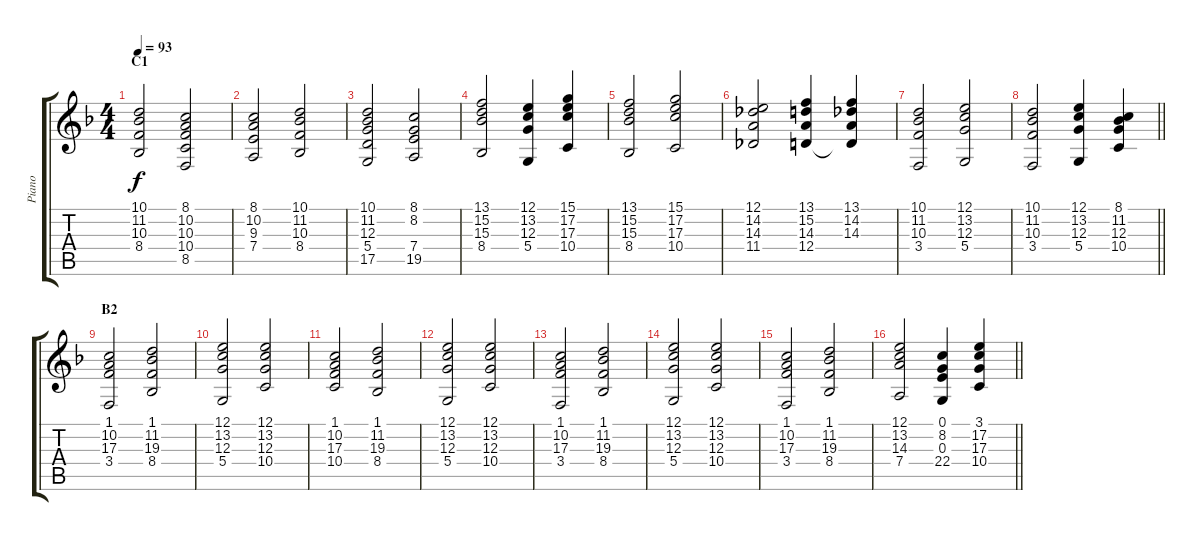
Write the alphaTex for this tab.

\track ("Piano" "Piano") {instrument acousticgrandpiano}
\staff {score tabs}
\tuning (E4 B3 G3 D3 A2 E2) {hide}
\ts (4 4)
\section ("" "C1")
\tempo 93
\clef g2
\ks f
(10.1 11.2 10.3 8.4).2{dy f} (8.1 10.2 10.3 10.4 8.5).2 |
(8.1 10.2 9.3 7.4).2 (10.1 11.2 10.3 8.4).2 |
(10.1 11.2 12.3 5.4 17.5).2 (8.1 8.2 7.4 19.5).2 |
(13.1 15.2 15.3 8.4).2 (12.1 13.2 12.3 5.4).4 (15.1 17.2 17.3 10.4).4 |
(13.1 15.2 15.3 8.4).2 (15.1 17.2 17.3 10.4).2 |
(12.1 14.2 14.3 11.4).2 (13.1 15.2 14.3 12.4).4 (13.1 14.2 14.3 12.4{t}).4 |
(10.1 11.2 10.3 3.4).2 (12.1 13.2 12.3 5.4).2 |
\barLineRight lightlight
(10.1 11.2 10.3 3.4).2 (12.1 13.2 12.3 5.4).4 (8.1 11.2 12.3 10.4).4 |
\section ("" "B2")
(1.1 10.2 17.3 3.4).2 (1.1 11.2 19.3 8.4).2 |
(12.1 13.2 12.3 5.4).2 (12.1 13.2 12.3 10.4).2 |
(1.1 10.2 17.3 10.4).2 (1.1 11.2 19.3 8.4).2 |
(12.1 13.2 12.3 5.4).2 (12.1 13.2 12.3 10.4).2 |
(1.1 10.2 17.3 3.4).2 (1.1 11.2 19.3 8.4).2 |
(12.1 13.2 12.3 5.4).2 (12.1 13.2 12.3 10.4).2 |
(1.1 10.2 17.3 3.4).2 (1.1 11.2 19.3 8.4).2 |
\barLineRight lightlight
(12.1 13.2 14.3 7.4).2 (0.1 8.2 0.3 22.4).4 (3.1 17.2 17.3 10.4).4
